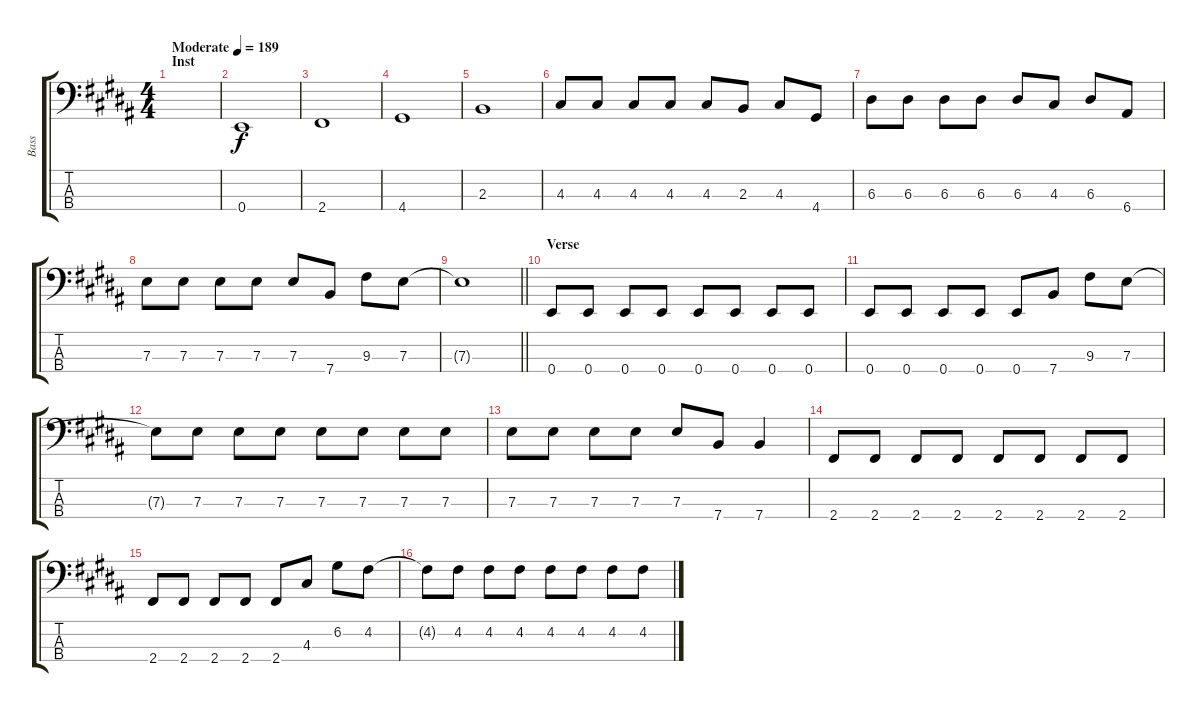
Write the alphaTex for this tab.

\track ("Bass" "Bass") {instrument electricbasspick}
\staff {score tabs}
\tuning (G2 D2 A1 E1) {hide}
\ts (4 4)
\section ("" "Inst")
\tempo (189 "Moderate")
\clef f4
\ks b
|
0.4.1 |
2.4.1 |
4.4.1 |
2.3.1 |
4.3.8 4.3.8 4.3.8 4.3.8 4.3.8 2.3.8 4.3.8 4.4.8 |
6.3.8 6.3.8 6.3.8 6.3.8 6.3.8 4.3.8 6.3.8 6.4.8 |
7.3.8 7.3.8 7.3.8 7.3.8 7.3.8 7.4.8 9.3.8 7.3.8 |
\barLineRight lightlight
7.3{t}.1 |
\section ("" "Verse")
0.4.8 0.4.8 0.4.8 0.4.8 0.4.8 0.4.8 0.4.8 0.4.8 |
0.4.8 0.4.8 0.4.8 0.4.8 0.4.8 7.4.8 9.3.8 7.3.8 |
7.3{t}.8 7.3.8 7.3.8 7.3.8 7.3.8 7.3.8 7.3.8 7.3.8 |
7.3.8 7.3.8 7.3.8 7.3.8 7.3.8 7.4.8 7.4.4 |
2.4.8 2.4.8 2.4.8 2.4.8 2.4.8 2.4.8 2.4.8 2.4.8 |
2.4.8 2.4.8 2.4.8 2.4.8 2.4.8 4.3.8 6.2.8 4.2.8 |
4.2{t}.8 4.2.8 4.2.8 4.2.8 4.2.8 4.2.8 4.2.8 4.2.8
